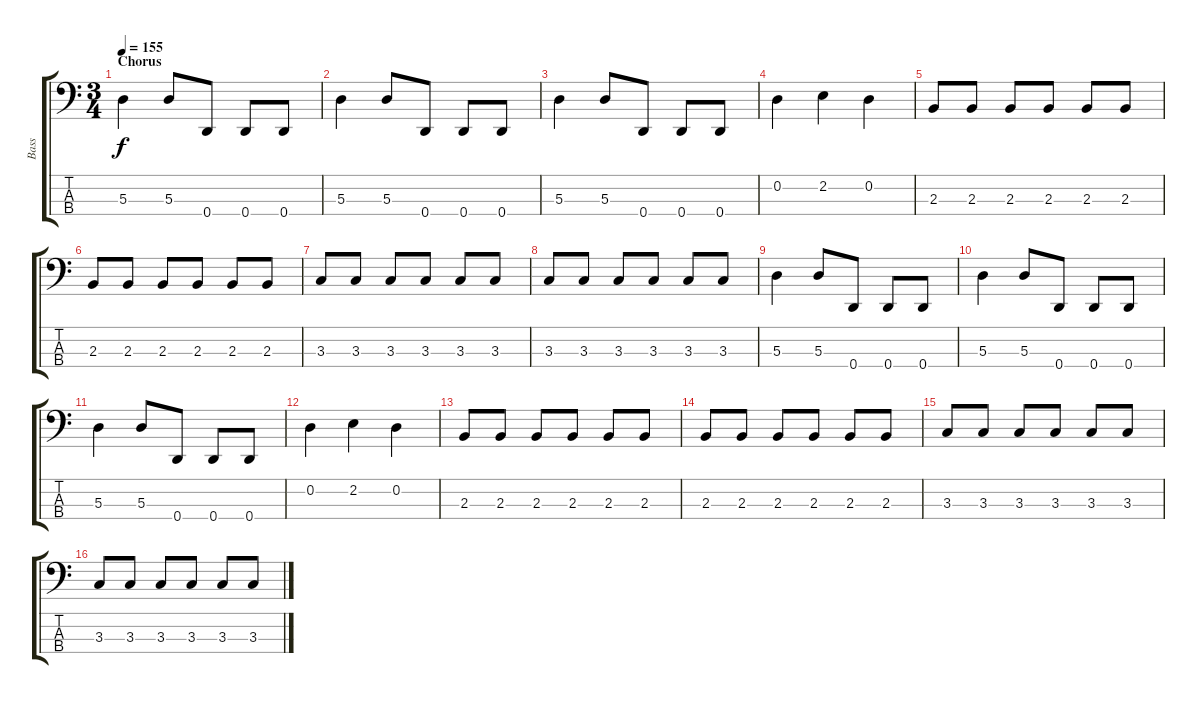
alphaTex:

\track ("Bass" "Bass") {instrument electricbassfinger}
\staff {score tabs}
\tuning (G2 D2 A1 D1) {hide}
\ts (3 4)
\section ("" "Chorus")
\tempo 155
\clef f4
\ks c
5.3.4{dy f} 5.3.8 0.4.8 0.4.8 0.4.8 |
5.3.4 5.3.8 0.4.8 0.4.8 0.4.8 |
5.3.4 5.3.8 0.4.8 0.4.8 0.4.8 |
0.2.4 2.2.4 0.2.4 |
2.3.8 2.3.8 2.3.8 2.3.8 2.3.8 2.3.8 |
2.3.8 2.3.8 2.3.8 2.3.8 2.3.8 2.3.8 |
3.3.8 3.3.8 3.3.8 3.3.8 3.3.8 3.3.8 |
3.3.8 3.3.8 3.3.8 3.3.8 3.3.8 3.3.8 |
5.3.4 5.3.8 0.4.8 0.4.8 0.4.8 |
5.3.4 5.3.8 0.4.8 0.4.8 0.4.8 |
5.3.4 5.3.8 0.4.8 0.4.8 0.4.8 |
0.2.4 2.2.4 0.2.4 |
2.3.8 2.3.8 2.3.8 2.3.8 2.3.8 2.3.8 |
2.3.8 2.3.8 2.3.8 2.3.8 2.3.8 2.3.8 |
3.3.8 3.3.8 3.3.8 3.3.8 3.3.8 3.3.8 |
3.3.8 3.3.8 3.3.8 3.3.8 3.3.8 3.3.8
